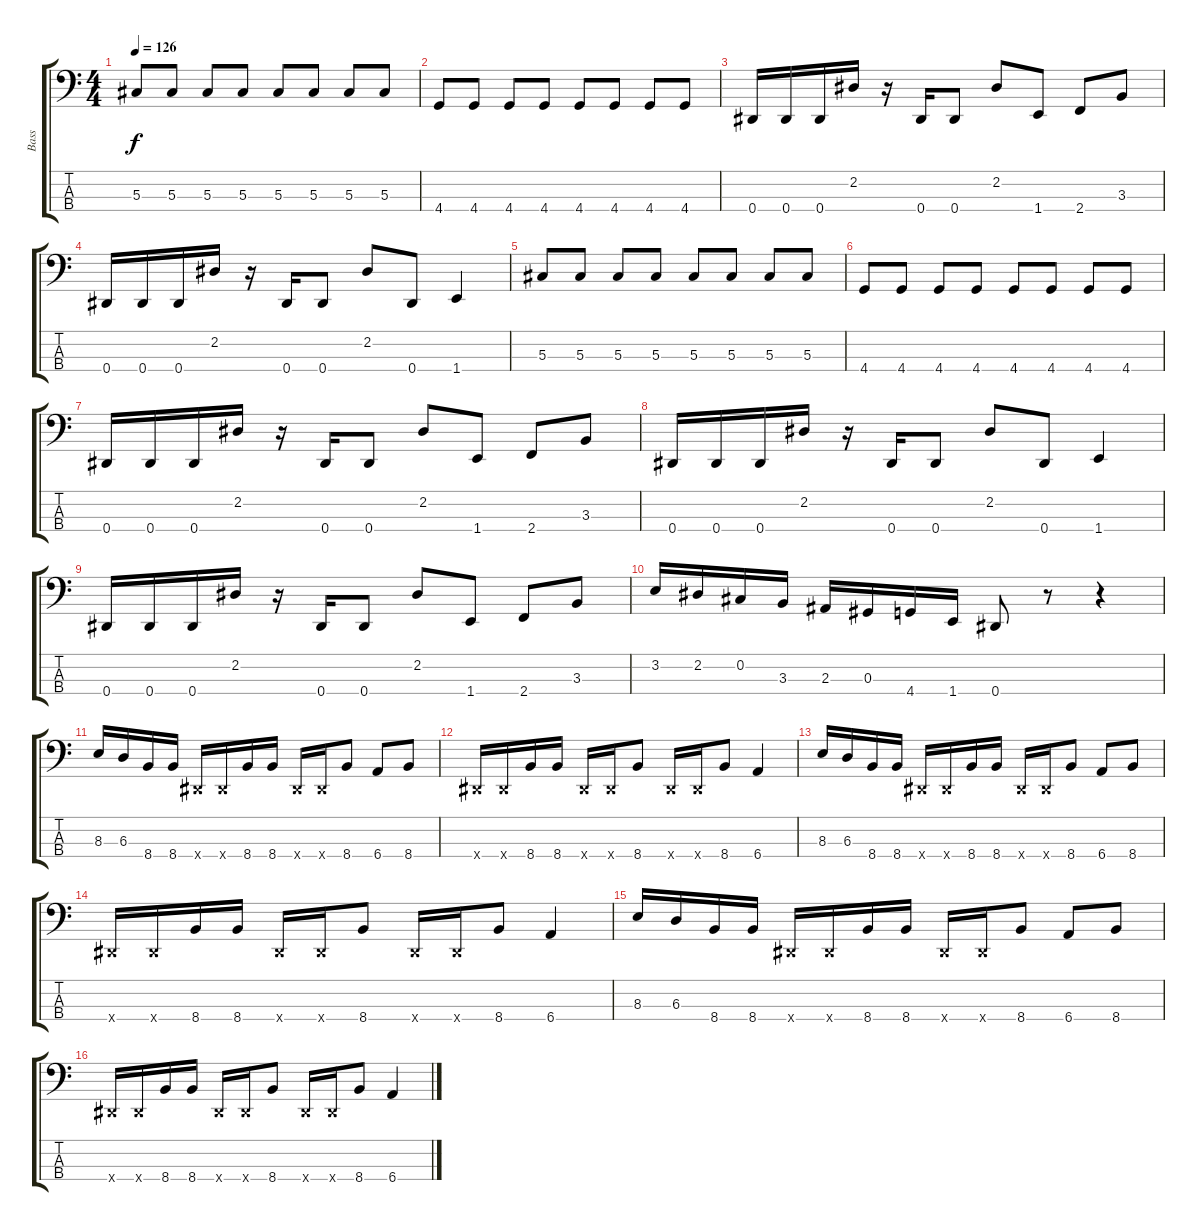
\track ("Bass" "Bass") {instrument electricbasspick}
\staff {score tabs}
\tuning (Gb2 Db2 Ab1 Eb1) {hide}
\ts (4 4)
\tempo 126
\clef f4
\ks c
5.3.8{dy f} 5.3.8 5.3.8 5.3.8 5.3.8 5.3.8 5.3.8 5.3.8 |
4.4.8 4.4.8 4.4.8 4.4.8 4.4.8 4.4.8 4.4.8 4.4.8 |
0.4.16 0.4.16 0.4.16 2.2.16 r.16 0.4.16 0.4.8 2.2.8 1.4.8 2.4.8 3.3.8 |
0.4.16 0.4.16 0.4.16 2.2.16 r.16 0.4.16 0.4.8 2.2.8 0.4.8 1.4.4 |
5.3.8 5.3.8 5.3.8 5.3.8 5.3.8 5.3.8 5.3.8 5.3.8 |
4.4.8 4.4.8 4.4.8 4.4.8 4.4.8 4.4.8 4.4.8 4.4.8 |
0.4.16 0.4.16 0.4.16 2.2.16 r.16 0.4.16 0.4.8 2.2.8 1.4.8 2.4.8 3.3.8 |
0.4.16 0.4.16 0.4.16 2.2.16 r.16 0.4.16 0.4.8 2.2.8 0.4.8 1.4.4 |
0.4.16 0.4.16 0.4.16 2.2.16 r.16 0.4.16 0.4.8 2.2.8 1.4.8 2.4.8 3.3.8 |
3.2.16 2.2.16 0.2.16 3.3.16 2.3.16 0.3.16 4.4.16 1.4.16 0.4.8 r.8 r.4 |
8.3.16 6.3.16 8.4.16 8.4.16 0.4{x}.16 0.4{x}.16 8.4.16 8.4.16 0.4{x}.16 0.4{x}.16 8.4.8 6.4.8 8.4.8 |
0.4{x}.16 0.4{x}.16 8.4.16 8.4.16 0.4{x}.16 0.4{x}.16 8.4.8 0.4{x}.16 0.4{x}.16 8.4.8 6.4.4 |
8.3.16 6.3.16 8.4.16 8.4.16 0.4{x}.16 0.4{x}.16 8.4.16 8.4.16 0.4{x}.16 0.4{x}.16 8.4.8 6.4.8 8.4.8 |
0.4{x}.16 0.4{x}.16 8.4.16 8.4.16 0.4{x}.16 0.4{x}.16 8.4.8 0.4{x}.16 0.4{x}.16 8.4.8 6.4.4 |
8.3.16 6.3.16 8.4.16 8.4.16 0.4{x}.16 0.4{x}.16 8.4.16 8.4.16 0.4{x}.16 0.4{x}.16 8.4.8 6.4.8 8.4.8 |
0.4{x}.16 0.4{x}.16 8.4.16 8.4.16 0.4{x}.16 0.4{x}.16 8.4.8 0.4{x}.16 0.4{x}.16 8.4.8 6.4.4
